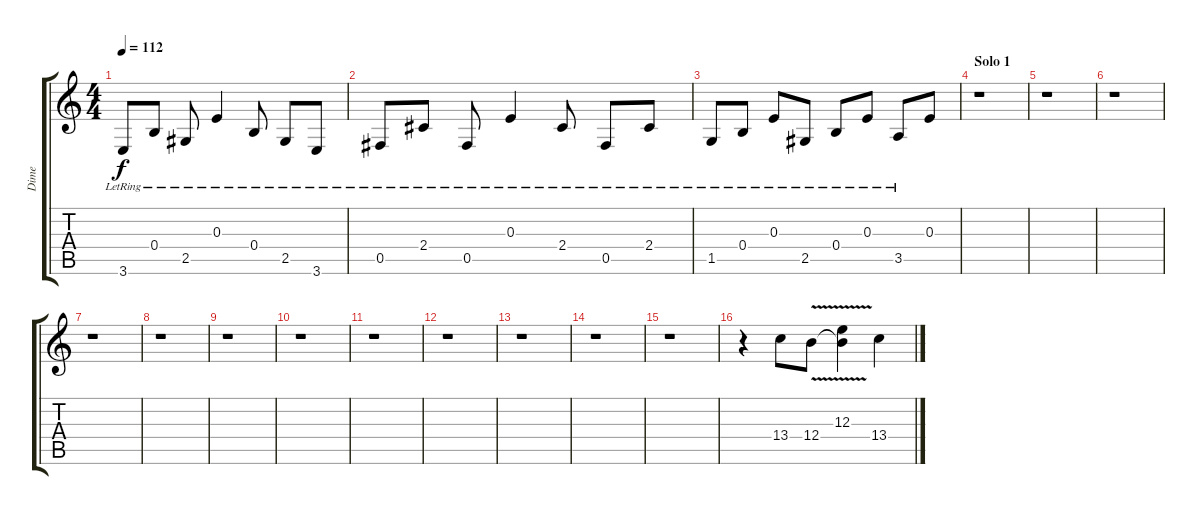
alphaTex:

\track ("Dime " "Dime ") {instrument acousticguitarsteel}
\staff {score tabs}
\tuning (Db4 Ab3 E3 B2 Gb2 Db2) {hide}
\ts (4 4)
\tempo 112
\clef g2
\ks c
3.6{lr}.8{dy f} 0.4{lr}.8 2.5{lr}.8 0.3{lr}.4 0.4{lr}.8 2.5{lr}.8 3.6{lr}.8 |
0.5{lr}.8 2.4{lr}.8 0.5{lr}.8 0.3{lr}.4 2.4{lr}.8 0.5{lr}.8 2.4{lr}.8 |
1.5{lr}.8 0.4{lr}.8 0.3{lr}.8 2.5{lr}.8 0.4{lr}.8 0.3{lr}.8 3.5{lr}.8 0.3.8 |
\section ("" "Solo 1")
r.1 |
r.1 |
r.1 |
r.1 |
r.1 |
r.1 |
r.1 |
r.1 |
r.1 |
r.1 |
r.1 |
r.1 |
r.4{instrument overdrivenguitar} 13.4.8 12.4{v}.8 (12.3 12.4{t}).4 13.4.4
